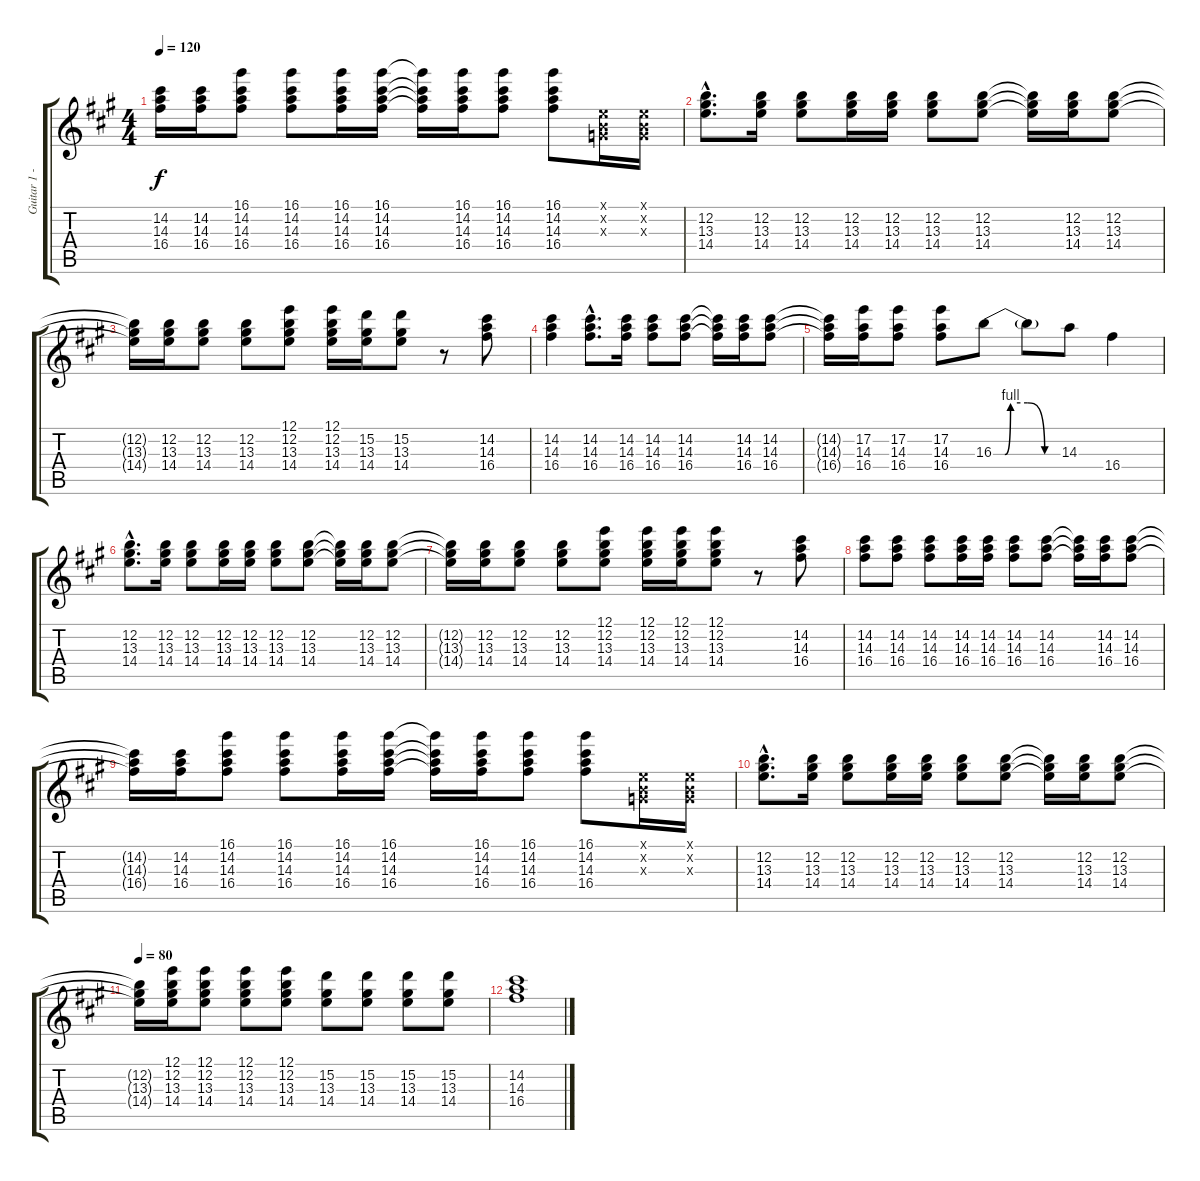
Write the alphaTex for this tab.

\track ("Guitar 1 - John F" "Guitar 1 -") {instrument acousticguitarsteel}
\staff {score tabs}
\tuning (E4 B3 G3 D3 A2 E2) {hide}
\ts (4 4)
\tempo 120
\clef g2
\ks f#minor
(14.2{t} 14.3{t} 16.4{t}).16{dy f} (14.2 14.3 16.4).16 (16.1 14.2 14.3 16.4).8 (16.1 14.2 14.3 16.4).8 (16.1 14.2 14.3 16.4).16 (16.1 14.2 14.3 16.4).16 (16.1{t} 14.2{t} 14.3{t} 16.4{t}).16 (16.1 14.2 14.3 16.4).16 (16.1 14.2 14.3 16.4).8 (16.1 14.2 14.3 16.4).8 (0.1{x} 0.2{x} 0.3{x}).16 (0.1{x} 0.2{x} 0.3{x}).16 |
(12.2{hac} 13.3{hac} 14.4{hac}).8{d} (12.2 13.3 14.4).16 (12.2 13.3 14.4).8 (12.2 13.3 14.4).16 (12.2 13.3 14.4).16 (12.2 13.3 14.4).8 (12.2 13.3 14.4).8 (12.2{t} 13.3{t} 14.4{t}).16 (12.2 13.3 14.4).16 (12.2 13.3 14.4).8 |
(12.2{t} 13.3{t} 14.4{t}).16 (12.2 13.3 14.4).16 (12.2 13.3 14.4).8 (12.2 13.3 14.4).8 (12.1 12.2 13.3 14.4).8 (12.1 12.2 13.3 14.4).16 (15.2 13.3 14.4).16 (15.2 13.3 14.4).8 r.8 (14.2 14.3 16.4).8 |
(14.2 14.3 16.4).4 (14.2{hac} 14.3{hac} 16.4{hac}).8{d} (14.2 14.3 16.4).16 (14.2 14.3 16.4).8 (14.2 14.3 16.4).8 (14.2{t} 14.3{t} 16.4{t}).16 (14.2 14.3 16.4).16 (14.2 14.3 16.4).8 |
(14.2{t} 14.3{t} 16.4{t}).16 (17.2 14.3 16.4).16 (17.2 14.3 16.4).8 (17.2 14.3 16.4).8 16.3{be (custom 0 0 10 0 15 4 30 4 45 0 60 0)}.8{volume 12} 16.3{t}.8 14.3.8 16.4.4 |
(12.2{hac} 13.3{hac} 14.4{hac}).8{d volume 8 instrument acousticguitarsteel} (12.2 13.3 14.4).16 (12.2 13.3 14.4).8 (12.2 13.3 14.4).16 (12.2 13.3 14.4).16 (12.2 13.3 14.4).8 (12.2 13.3 14.4).8 (12.2{t} 13.3{t} 14.4{t}).16 (12.2 13.3 14.4).16 (12.2 13.3 14.4).8 |
(12.2{t} 13.3{t} 14.4{t}).16 (12.2 13.3 14.4).16 (12.2 13.3 14.4).8 (12.2 13.3 14.4).8 (12.1 12.2 13.3 14.4).8 (12.1 12.2 13.3 14.4).16 (12.1 12.2 13.3 14.4).16 (12.1 12.2 13.3 14.4).8 r.8 (14.2 14.3 16.4).8 |
(14.2 14.3 16.4).8 (14.2 14.3 16.4).8 (14.2 14.3 16.4).8 (14.2 14.3 16.4).16 (14.2 14.3 16.4).16 (14.2 14.3 16.4).8 (14.2 14.3 16.4).8 (14.2{t} 14.3{t} 16.4{t}).16 (14.2 14.3 16.4).16 (14.2 14.3 16.4).8 |
(14.2{t} 14.3{t} 16.4{t}).16 (14.2 14.3 16.4).16 (16.1 14.2 14.3 16.4).8 (16.1 14.2 14.3 16.4).8 (16.1 14.2 14.3 16.4).16 (16.1 14.2 14.3 16.4).16 (16.1{t} 14.2{t} 14.3{t} 16.4{t}).16 (16.1 14.2 14.3 16.4).16 (16.1 14.2 14.3 16.4).8 (16.1 14.2 14.3 16.4).8 (0.1{x} 0.2{x} 0.3{x}).16 (0.1{x} 0.2{x} 0.3{x}).16 |
(12.2{hac} 13.3{hac} 14.4{hac}).8{d} (12.2 13.3 14.4).16 (12.2 13.3 14.4).8 (12.2 13.3 14.4).16 (12.2 13.3 14.4).16 (12.2 13.3 14.4).8 (12.2 13.3 14.4).8 (12.2{t} 13.3{t} 14.4{t}).16 (12.2 13.3 14.4).16 (12.2 13.3 14.4).8 |
\tempo 80
(12.2{t} 13.3{t} 14.4{t}).16 (12.1 12.2 13.3 14.4).16 (12.1 12.2 13.3 14.4).8 (12.1 12.2 13.3 14.4).8 (12.1 12.2 13.3 14.4).8 (15.2 13.3 14.4).8 (15.2 13.3 14.4).8 (15.2 13.3 14.4).8 (15.2 13.3 14.4).8 |
(14.2 14.3 16.4).1
